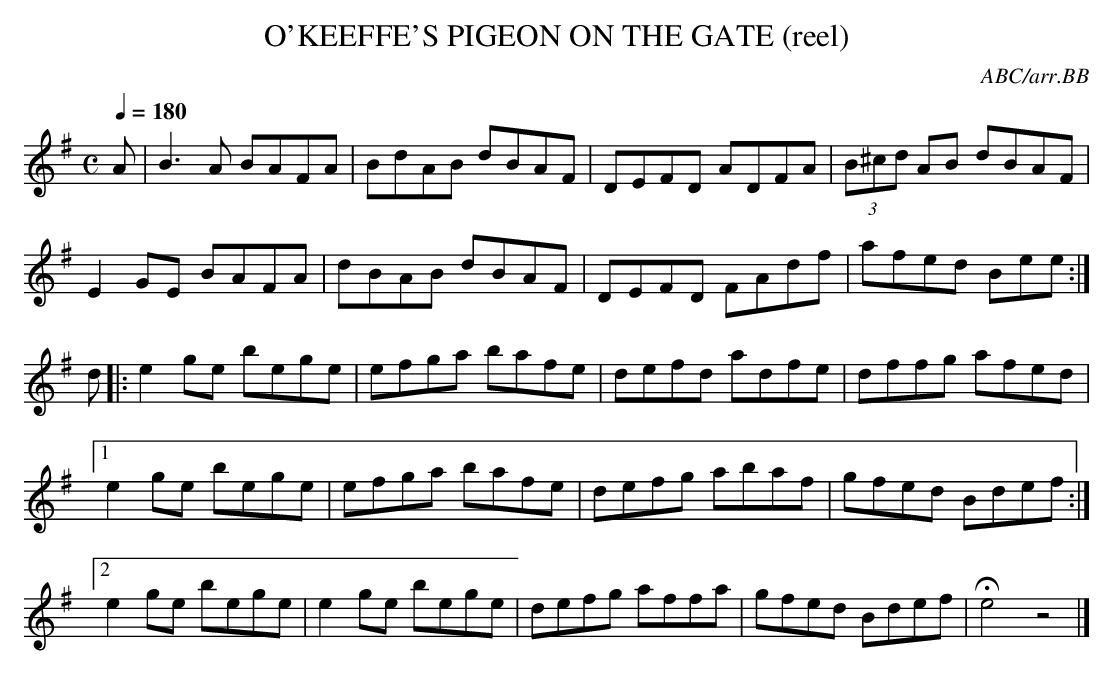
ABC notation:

X:1
T:O'KEEFFE'S PIGEON ON THE GATE (reel)
C:ABC/arr.BB
Q:1/4=180
L:1/8
M:C
K:Em
A|B3A BAFA|BdAB dBAF|DEFD ADFA|(3B^cd AB dBAF|
E2GE BAFA|dBAB dBAF|DEFD FAdf|afed Bee:|
d|:e2ge bege|efga bafe|defd adfe|dffg afed|
[1 e2ge bege|efga bafe|defg abaf|gfed Bdef:|
[2 e2ge bege|e2ge bege|defg affa|gfed Bdef|He4z4|]
